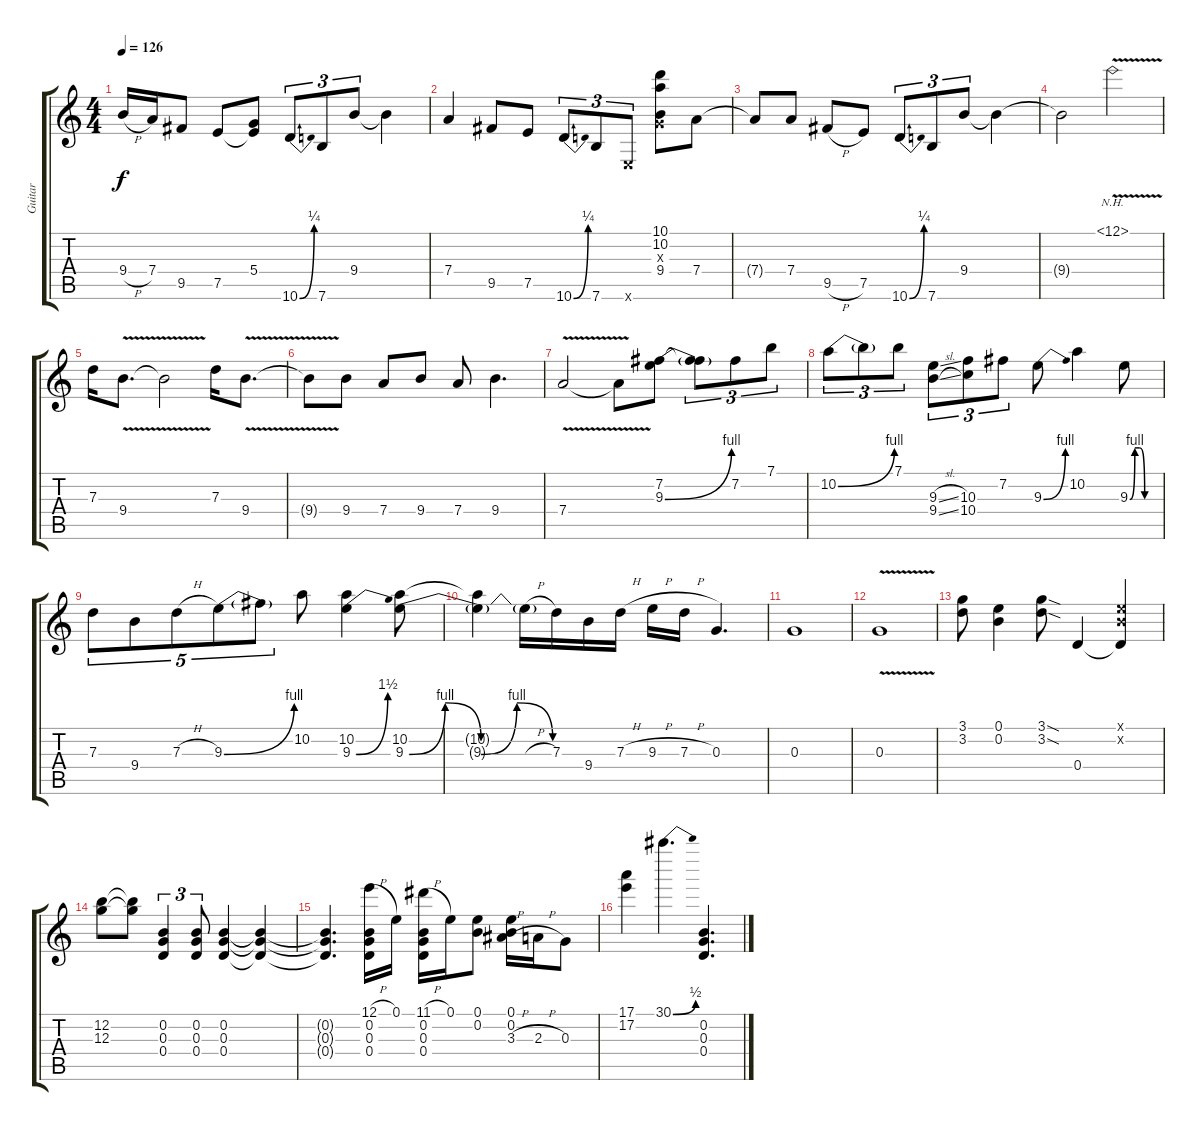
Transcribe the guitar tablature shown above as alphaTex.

\track ("Guitar" "Guitar") {instrument distortionguitar}
\staff {score tabs}
\tuning (E4 B3 G3 D3 A2 E2) {hide}
\ts (4 4)
\tempo 126
\clef g2
\ks c
9.4{h}.16{dy f} 7.4.16 9.5.8 7.5.8 (5.4 7.5{t}).8 10.6{be (bend 0 0 60 1)}.8{tu (3 2)} 7.6.8{tu (3 2)} 9.4.8{tu (3 2)} 9.4{t}.4 |
7.4.4 9.5.8 7.5.8 10.6{be (bend 0 0 60 1)}.8{tu (3 2)} 7.6.8{tu (3 2)} 0.6{x}.8{tu (3 2)} (10.1 10.2 0.3{x} 9.4).8 7.4.8 |
7.4{t}.8 7.4.8 9.5{h}.8 7.5.8 10.6{be (bend 0 0 60 1)}.8{tu (3 2)} 7.6.8{tu (3 2)} 9.4.8{tu (3 2)} 9.4{t}.4 |
9.4{t}.2 29.1{nh v}.2 |
7.3.16 9.4{v}.8{d} 9.4{t}.2 7.3.16 9.4{v}.8{d} |
9.4{t}.8 9.4.8 7.4.8 9.4.8 7.4.8 9.4.4{d} |
7.4{v}.2 7.4{t}.8 (7.2 9.3{be (bend 0 0 60 4)}).8 (7.2{t} 9.3{t}).8{tu (3 2)} 7.2.8{tu (3 2)} 7.1.8{tu (3 2)} |
10.2{be (bend 0 0 60 4)}.8{tu (3 2)} 10.2{t}.8{tu (3 2)} 7.1.8{tu (3 2)} (9.3{sl} 9.4{sl}).8{tu (3 2)} (10.3 10.4).8{tu (3 2)} 7.2.8{tu (3 2)} 9.3{be (bend 0 0 60 4)}.8 10.2.4 9.3{be (custom 0 0 10 4 20 4 30 0 60 0)}.8 |
7.3.8{tu (5 4)} 9.4.8{tu (5 4)} 7.3{h}.8{tu (5 4)} 9.3{be (bend 0 0 60 4)}.8{tu (5 4)} 9.3{t}.8{tu (5 4)} 10.2.8 (10.2 9.3{be (bend 0 0 60 6)}).4 (10.2 9.3{be (custom 0 0 15 4 30 0 45 4 60 0)}).8 |
(10.2{t} 9.3{t}).4 9.3{h t}.16 7.3.16 9.4.16 7.3{h}.16 9.3{h}.16 7.3{h}.16 0.3.4{d} |
0.3.1 |
0.3{v}.1 |
(3.1 3.2).8 (0.1 0.2).4 (3.1{sod} 3.2{sod}).8 0.4.4 (0.1{x} 0.2{x} 0.4{t}).4 |
(12.2 12.3).8 (12.2{t} 12.3{t}).8 (0.2 0.3 0.4).4{tu (3 2)} (0.2 0.3 0.4).8{tu (3 2)} (0.2 0.3 0.4).4 (0.2{t} 0.3{t} 0.4{t}).4 |
(0.2{t} 0.3{t} 0.4{t}).4{d} (12.1{h} 0.2 0.3 0.4).16 0.1.16 (11.1{h} 0.2 0.3 0.4).16 0.1.16 (0.1 0.2).8 (0.1 0.2 3.3{h}).16 2.3{h}.16 0.3.8 |
(17.1 17.2).4 30.1{be (bend 0 0 60 2)}.4{d} (0.2 0.3 0.4).4{d}
